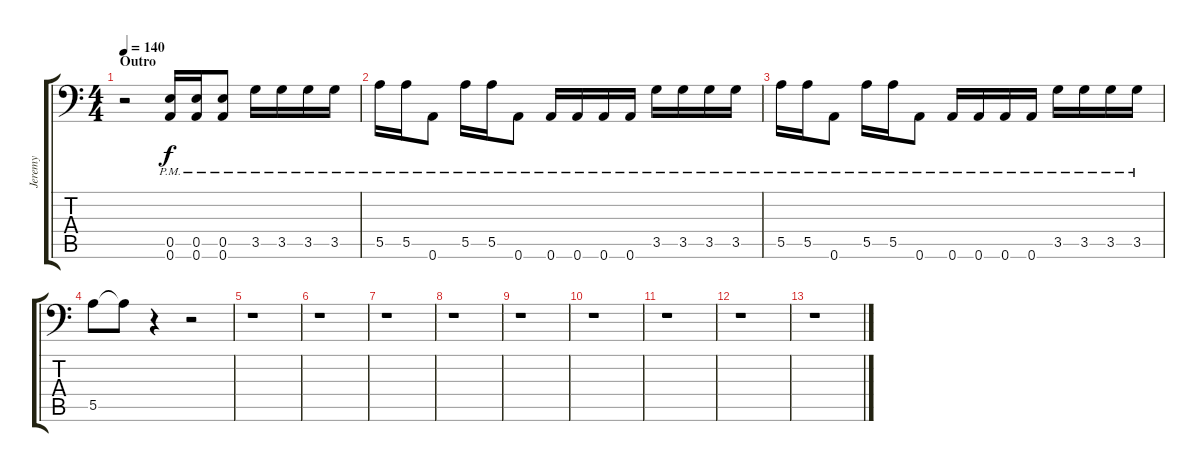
\track ("Jeremy" "Jeremy") {instrument overdrivenguitar}
\staff {score tabs}
\tuning (B3 Gb3 D3 A2 E2 A1) {hide}
\ts (4 4)
\section ("" "Outro")
\tempo 140
\clef f4
\ks c
r.2{dy f} (0.5{pm} 0.6{pm}).16 (0.5{pm} 0.6{pm}).16 (0.5{pm} 0.6{pm}).8 3.5{pm}.16 3.5{pm}.16 3.5{pm}.16 3.5{pm}.16 |
5.5{pm}.16 5.5{pm}.16 0.6{pm}.8 5.5{pm}.16 5.5{pm}.16 0.6{pm}.8 0.6{pm}.16 0.6{pm}.16 0.6{pm}.16 0.6{pm}.16 3.5{pm}.16 3.5{pm}.16 3.5{pm}.16 3.5{pm}.16 |
5.5{pm}.16 5.5{pm}.16 0.6{pm}.8 5.5{pm}.16 5.5{pm}.16 0.6{pm}.8 0.6{pm}.16 0.6{pm}.16 0.6{pm}.16 0.6{pm}.16 3.5{pm}.16 3.5{pm}.16 3.5{pm}.16 3.5{pm}.16 |
5.5.8 5.5{t}.8 r.4 r.2 |
r.1 |
r.1 |
r.1 |
r.1 |
r.1 |
r.1 |
r.1 |
r.1 |
r.1
